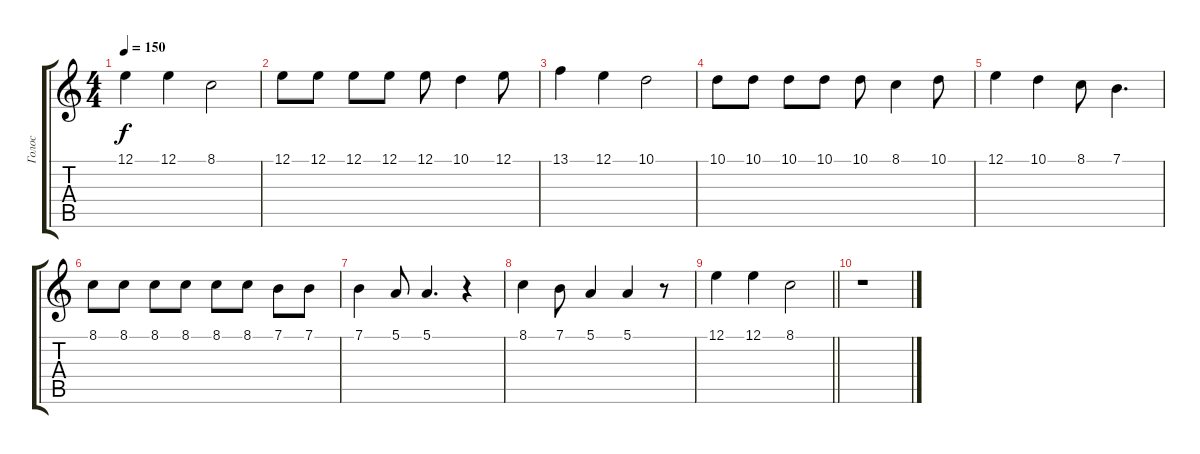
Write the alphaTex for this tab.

\track ("Голос" "Голос") {instrument lead1square}
\staff {score tabs}
\tuning (E4 B3 G3 D3 A2 E2) {hide}
\ts (4 4)
\tempo 150
\clef g2
\ks c
12.1.4{dy f} 12.1.4 8.1.2 |
12.1.8 12.1.8 12.1.8 12.1.8 12.1.8 10.1.4 12.1.8 |
13.1.4 12.1.4 10.1.2 |
10.1.8 10.1.8 10.1.8 10.1.8 10.1.8 8.1.4 10.1.8 |
12.1.4 10.1.4 8.1.8 7.1.4{d} |
8.1.8 8.1.8 8.1.8 8.1.8 8.1.8 8.1.8 7.1.8 7.1.8 |
7.1.4 5.1.8 5.1.4{d} r.4 |
8.1.4 7.1.8 5.1.4 5.1.4 r.8 |
\barLineRight lightlight
12.1.4 12.1.4 8.1.2 |
r.1
